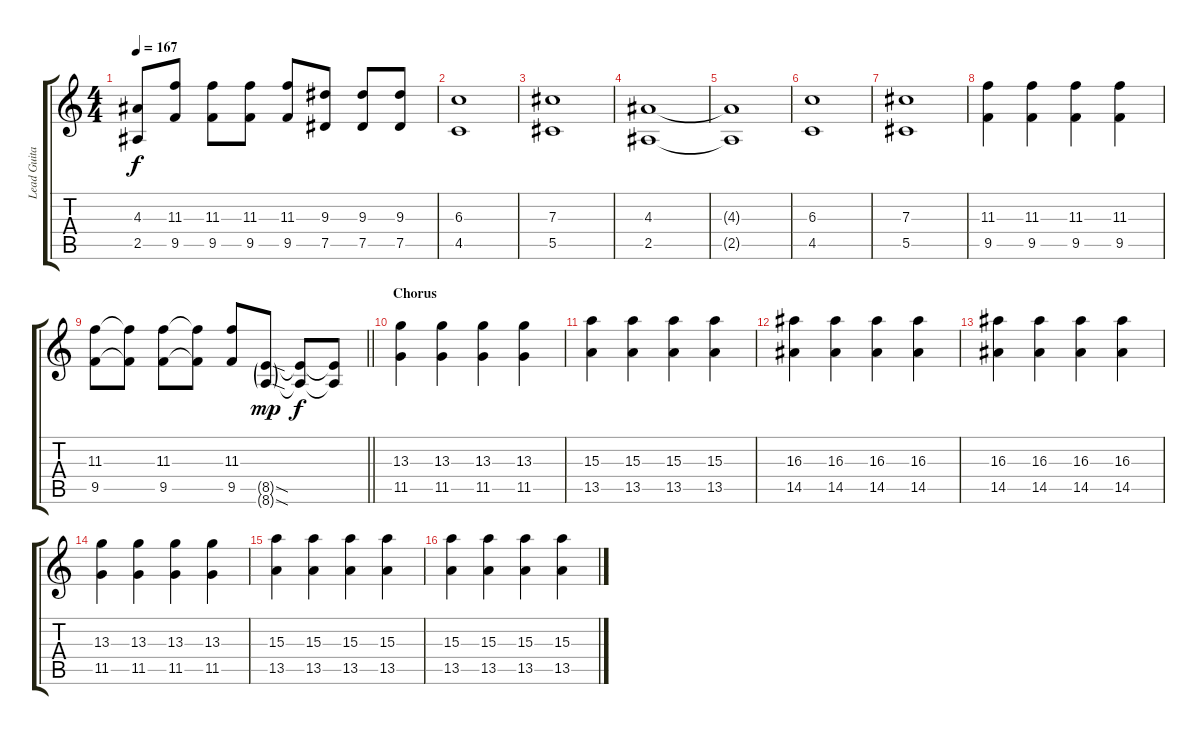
\track ("Lead Guitar" "Lead Guita") {instrument distortionguitar}
\staff {score tabs}
\tuning (Eb4 Bb3 Gb3 Db3 Ab2 Db2) {hide}
\ts (4 4)
\tempo 167
\clef g2
\ks c
(4.3{t} 2.5{t}).8{dy f} (11.3 9.5).8 (11.3 9.5).8 (11.3 9.5).8 (11.3 9.5).8 (9.3 7.5).8 (9.3 7.5).8 (9.3 7.5).8 |
(6.3 4.5).1 |
(7.3 5.5).1 |
(4.3 2.5).1 |
(4.3{t} 2.5{t}).1 |
(6.3 4.5).1 |
(7.3 5.5).1 |
(11.3 9.5).4 (11.3 9.5).4 (11.3 9.5).4 (11.3 9.5).4 |
\barLineRight lightlight
(11.3 9.5).8 (11.3{t} 9.5{t}).8 (11.3 9.5).8 (11.3{t} 9.5{t}).8 (11.3 9.5).8 (8.5{sod g} 8.6{sod g}).8{dy mp} (8.5{t} 8.6{t}).8{dy f} (8.5{t} 8.6{t}).8 |
\section ("" "Chorus")
(13.3 11.5).4 (13.3 11.5).4 (13.3 11.5).4 (13.3 11.5).4 |
(15.3 13.5).4 (15.3 13.5).4 (15.3 13.5).4 (15.3 13.5).4 |
(16.3 14.5).4 (16.3 14.5).4 (16.3 14.5).4 (16.3 14.5).4 |
(16.3 14.5).4 (16.3 14.5).4 (16.3 14.5).4 (16.3 14.5).4 |
(13.3 11.5).4 (13.3 11.5).4 (13.3 11.5).4 (13.3 11.5).4 |
(15.3 13.5).4 (15.3 13.5).4 (15.3 13.5).4 (15.3 13.5).4 |
(15.3 13.5).4 (15.3 13.5).4 (15.3 13.5).4 (15.3 13.5).4
